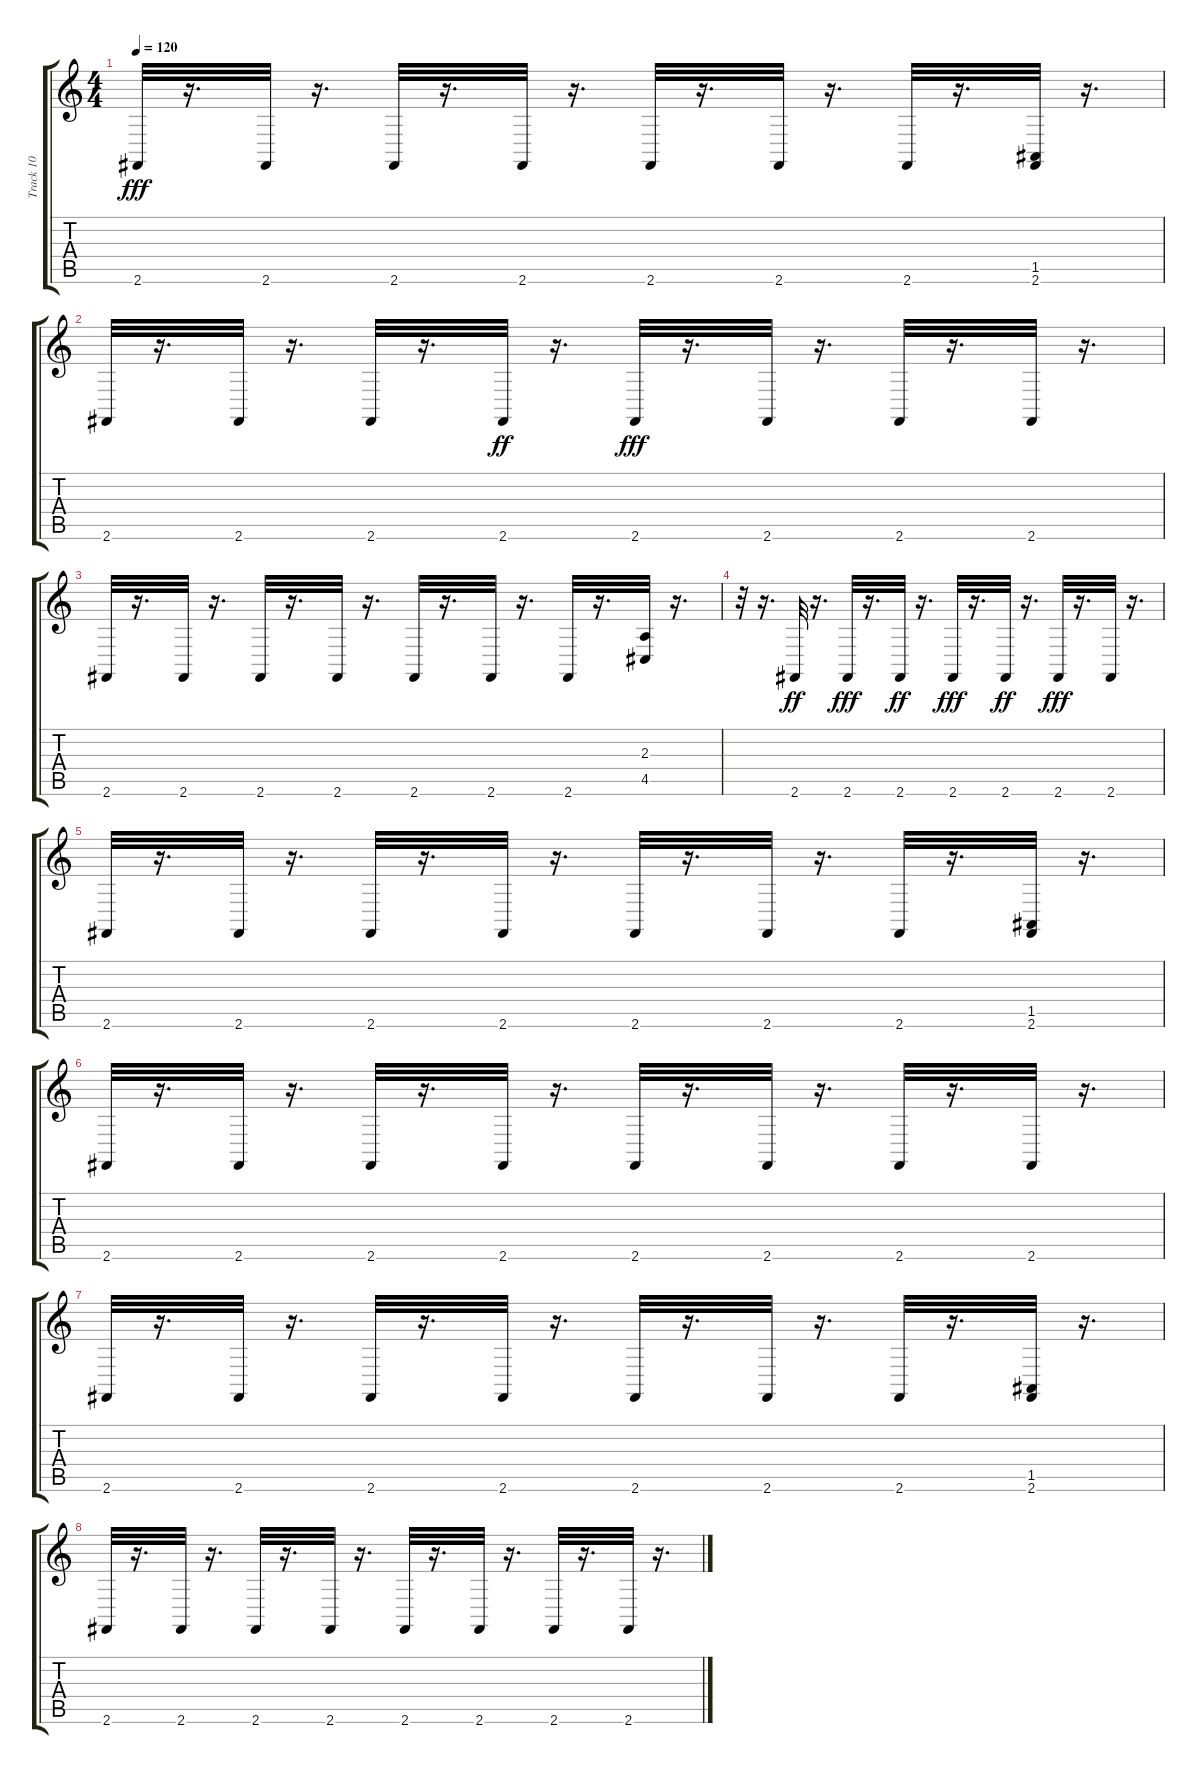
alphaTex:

\track ("Track 10" "Track 10") {instrument electricpiano1}
\staff {score tabs}
\tuning (E4 B3 G3 D3 A2 E2) {hide}
\ts (4 4)
\tempo 120
\clef g2
\ks c
2.6.32{dy fff} r.16{d} 2.6.32 r.16{d} 2.6.32 r.16{d} 2.6.32 r.16{d} 2.6.32 r.16{d} 2.6.32 r.16{d} 2.6.32 r.16{d} (1.5 2.6).32 r.16{d} |
2.6.32 r.16{d} 2.6.32 r.16{d} 2.6.32 r.16{d} 2.6.32{dy ff} r.16{d} 2.6.32{dy fff} r.16{d} 2.6.32 r.16{d} 2.6.32 r.16{d} 2.6.32 r.16{d} |
2.6.32 r.16{d} 2.6.32 r.16{d} 2.6.32 r.16{d} 2.6.32 r.16{d} 2.6.32 r.16{d} 2.6.32 r.16{d} 2.6.32 r.16{d} (2.3 4.5).32 r.16{d} |
r.32 r.16{d} 2.6.32{dy ff} r.16{d} 2.6.32{dy fff} r.16{d} 2.6.32{dy ff} r.16{d} 2.6.32{dy fff} r.16{d} 2.6.32{dy ff} r.16{d} 2.6.32{dy fff} r.16{d} 2.6.32 r.16{d} |
2.6.32 r.16{d} 2.6.32 r.16{d} 2.6.32 r.16{d} 2.6.32 r.16{d} 2.6.32 r.16{d} 2.6.32 r.16{d} 2.6.32 r.16{d} (1.5 2.6).32 r.16{d} |
2.6.32 r.16{d} 2.6.32 r.16{d} 2.6.32 r.16{d} 2.6.32 r.16{d} 2.6.32 r.16{d} 2.6.32 r.16{d} 2.6.32 r.16{d} 2.6.32 r.16{d} |
2.6.32 r.16{d} 2.6.32 r.16{d} 2.6.32 r.16{d} 2.6.32 r.16{d} 2.6.32 r.16{d} 2.6.32 r.16{d} 2.6.32 r.16{d} (1.5 2.6).32 r.16{d} |
2.6.32 r.16{d} 2.6.32 r.16{d} 2.6.32 r.16{d} 2.6.32 r.16{d} 2.6.32 r.16{d} 2.6.32 r.16{d} 2.6.32 r.16{d} 2.6.32 r.16{d}
